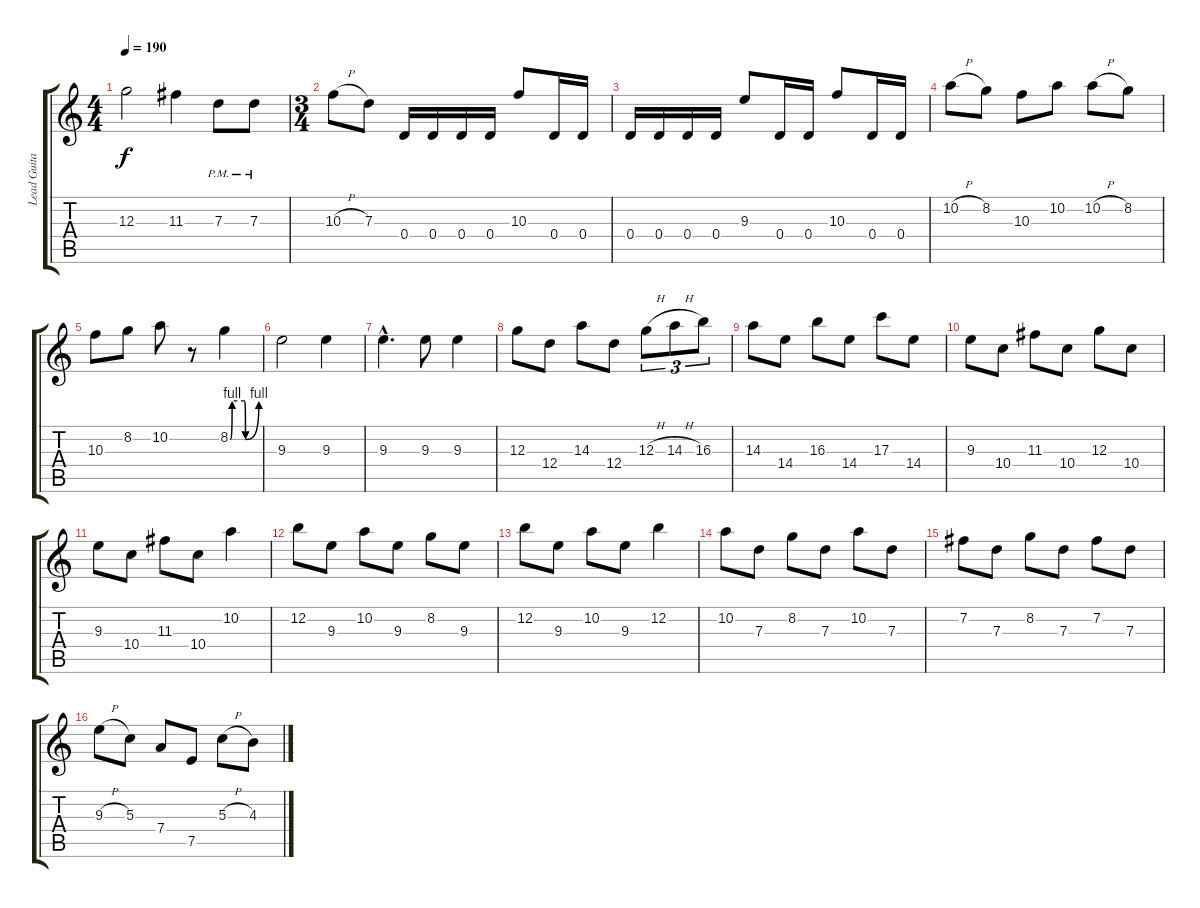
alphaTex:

\track ("Lead Guitar" "Lead Guita") {instrument distortionguitar}
\staff {score tabs}
\tuning (E4 B3 G3 D3 A2 E2) {hide}
\ts (4 4)
\tempo 190
\clef g2
\ks c
12.3.2{dy f} 11.3.4 7.3{pm}.8 7.3{pm}.8 |
\ts (3 4)
10.3{h}.8 7.3.8 0.4.16 0.4.16 0.4.16 0.4.16 10.3.8 0.4.16 0.4.16 |
0.4.16 0.4.16 0.4.16 0.4.16 9.3.8 0.4.16 0.4.16 10.3.8 0.4.16 0.4.16 |
10.2{h}.8 8.2.8 10.3.8 10.2.8 10.2{h}.8 8.2.8 |
10.3.8 8.2.8 10.2.8 r.8 8.2{be (custom 0 0 4 4 30 4 32 0 60 4)}.4 |
9.3.2 9.3.4 |
9.3{hac}.4{d} 9.3.8 9.3.4 |
12.3.8 12.4.8 14.3.8 12.4.8 12.3{h}.8{tu (3 2)} 14.3{h}.8{tu (3 2)} 16.3.8{tu (3 2)} |
14.3.8 14.4.8 16.3.8 14.4.8 17.3.8 14.4.8 |
9.3.8 10.4.8 11.3.8 10.4.8 12.3.8 10.4.8 |
9.3.8 10.4.8 11.3.8 10.4.8 10.2.4 |
12.2.8 9.3.8 10.2.8 9.3.8 8.2.8 9.3.8 |
12.2.8 9.3.8 10.2.8 9.3.8 12.2.4 |
10.2.8 7.3.8 8.2.8 7.3.8 10.2.8 7.3.8 |
7.2.8 7.3.8 8.2.8 7.3.8 7.2.8 7.3.8 |
9.3{h}.8 5.3.8 7.4.8 7.5.8 5.3{h}.8 4.3.8
